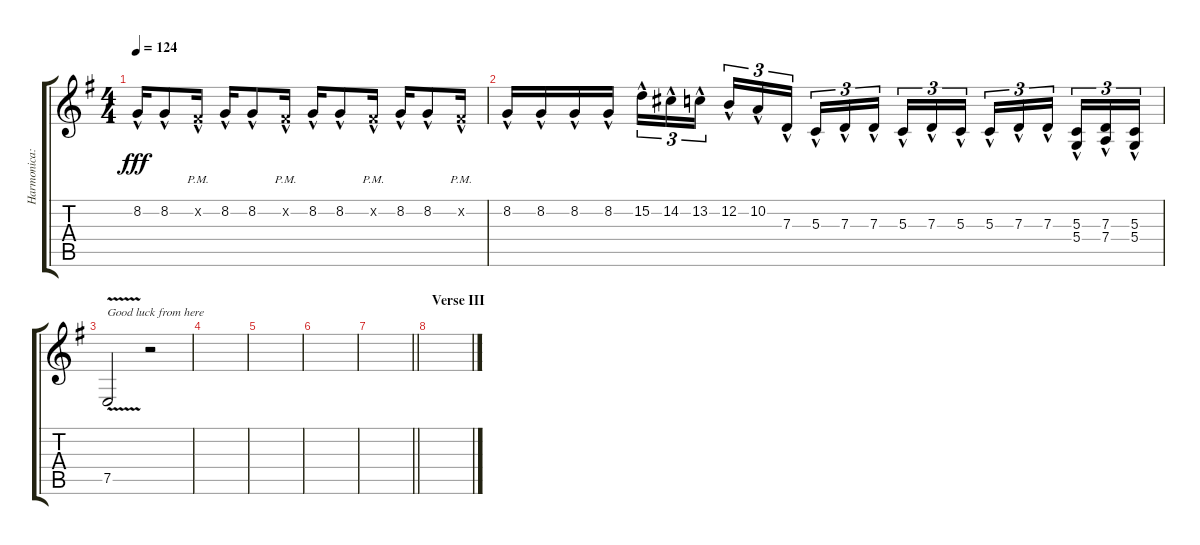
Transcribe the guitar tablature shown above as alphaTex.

\track ("Harmonica: Shorty" "Harmonica:") {instrument harmonica}
\staff {score tabs}
\tuning (E4 B3 G3 D3 A2 E2) {hide}
\ts (4 4)
\tempo 124
\clef g2
\ks g
8.2{hac}.16{dy fff} 8.2{hac}.8 7.2{hac pm x}.16 8.2{hac}.16 8.2{hac}.8 7.2{hac pm x}.16 8.2{hac}.16 8.2{hac}.8 7.2{hac pm x}.16 8.2{hac}.16 8.2{hac}.8 7.2{hac pm x}.16 |
8.2{hac}.16 8.2{hac}.16 8.2{hac}.16 8.2{hac}.16 15.2{hac}.16{tu (3 2)} 14.2{hac}.16{tu (3 2)} 13.2{hac}.16{tu (3 2) beam splitsecondary} 12.2{hac}.16{tu (3 2)} 10.2{hac}.16{tu (3 2)} 7.3{hac}.16{tu (3 2)} 5.3{hac}.16{tu (3 2)} 7.3{hac}.16{tu (3 2)} 7.3{hac}.16{tu (3 2) beam splitsecondary} 5.3{hac}.16{tu (3 2)} 7.3{hac}.16{tu (3 2)} 5.3{hac}.16{tu (3 2)} 5.3{hac}.16{tu (3 2)} 7.3{hac}.16{tu (3 2)} 7.3{hac}.16{tu (3 2) beam splitsecondary} (5.3{hac} 5.4).16{tu (3 2)} (7.3{hac} 7.4).16{tu (3 2)} (5.3{hac} 5.4).16{tu (3 2)} |
7.5{v}.2{txt "Good luck from here"} r.2 |
|
|
|
\barLineRight lightlight
|
\section ("" "Verse III")
